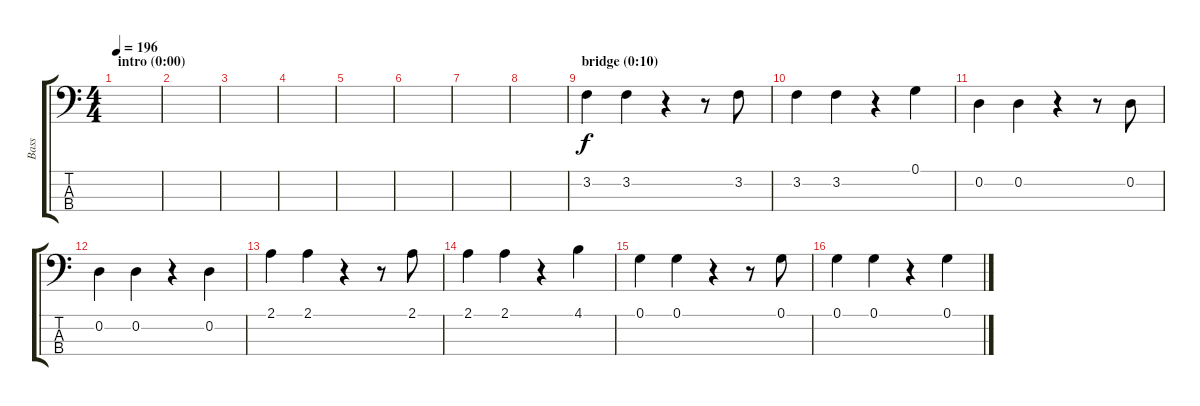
\track ("Bass" "Bass") {instrument electricbassfinger}
\staff {score tabs}
\tuning (G2 D2 A1 E1) {hide}
\ts (4 4)
\section ("" "intro (0:00)")
\tempo 196
\clef f4
\ks c
|
|
|
|
|
|
|
|
\section ("" "bridge (0:10)")
3.2.4 3.2.4 r.4 r.8 3.2.8 |
3.2.4 3.2.4 r.4 0.1.4 |
0.2.4 0.2.4 r.4 r.8 0.2.8 |
0.2.4 0.2.4 r.4 0.2.4 |
2.1.4 2.1.4 r.4 r.8 2.1.8 |
2.1.4 2.1.4 r.4 4.1.4 |
0.1.4 0.1.4 r.4 r.8 0.1.8 |
0.1.4 0.1.4 r.4 0.1.4
